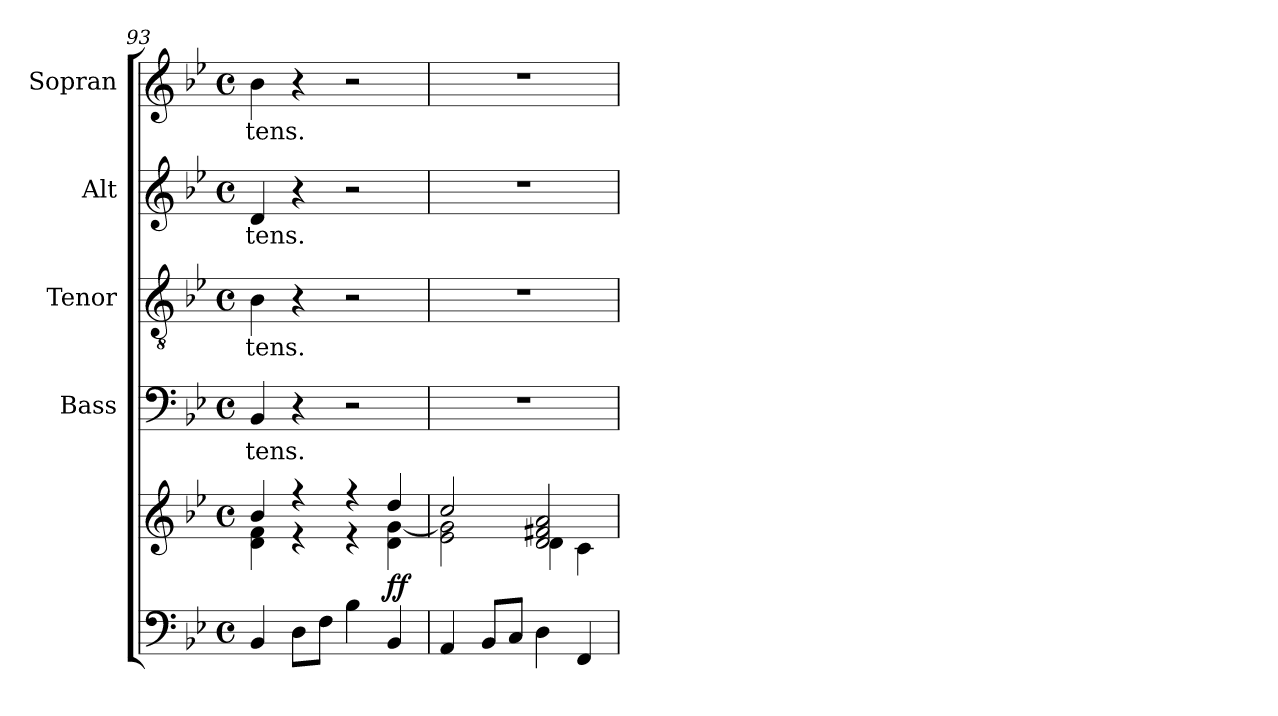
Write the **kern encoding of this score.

**kern	**kern	**dynam	**kern	**text	**kern	**text	**kern	**text	**kern	**text
*part5	*part5	*part5	*part4	*part4	*part3	*part3	*part2	*part2	*part1	*part1
*staff6	*staff5	*staff5/6	*staff4	*staff4	*staff3	*staff3	*staff2	*staff2	*staff1	*staff1
*	*	*	*I"Bass	*	*I"Tenor	*	*I"Alt	*	*I"Sopran	*
*	*	*	*I'B.	*	*I'T.	*	*I'A.	*	*I'S.	*
*clefF4	*clefG2	*	*clefF4	*	*clefGv2	*	*clefG2	*	*clefG2	*
*k[b-e-]	*k[b-e-]	*	*k[b-e-]	*	*k[b-e-]	*	*k[b-e-]	*	*k[b-e-]	*
*B-:	*B-:	*	*B-:	*	*B-:	*	*B-:	*	*B-:	*
*M4/4	*M4/4	*	*M4/4	*	*M4/4	*	*M4/4	*	*M4/4	*
*met(c)	*met(c)	*	*met(c)	*	*met(c)	*	*met(c)	*	*met(c)	*
=93	=93	=93	=93	=93	=93	=93	=93	=93	=93	=93
*	*^	*	*	*	*	*	*	*	*	*
!	!	!	!	!	!LO:LY:b	!	!LO:LY:b	!	!LO:LY:b	!	!LO:LY:b
4BB-/	4b-/	4d\ 4f\	.	4BB-/	-tens.	4B-\	-tens.	4d/	-tens.	4b-\	-tens.
8D\L	4r	4r	.	4r	.	4r	.	4r	.	4r	.
8F\J	.	.	.	.	.	.	.	.	.	.	.
4B-\	4r	4r	.	2r	.	2r	.	2r	.	2r	.
!	!	!	!LO:DY:b	!	!	!	!	!	!	!	!
4BB-/	4dd/	4d\ [<4g\	ff	.	.	.	.	.	.	.	.
!!LO:PB:g=z
=94	=94	=94	=94	=94	=94	=94	=94	=94	=94	=94	=94
4AA/	2cc/	2e-\ 2g\]	.	1r	.	1r	.	1r	.	1r	.
8BB-/L	.	.	.	.	.	.	.	.	.	.	.
8C/J	.	.	.	.	.	.	.	.	.	.	.
4D\	2d/ 2f#X/ 2a/	4d\	.	.	.	.	.	.	.	.	.
4FF/	.	4c\	.	.	.	.	.	.	.	.	.
*	*v	*v	*	*	*	*	*	*	*	*	*
=	=	=	=	=	=	=	=	=	=	=
*-	*-	*-	*-	*-	*-	*-	*-	*-	*-	*-
